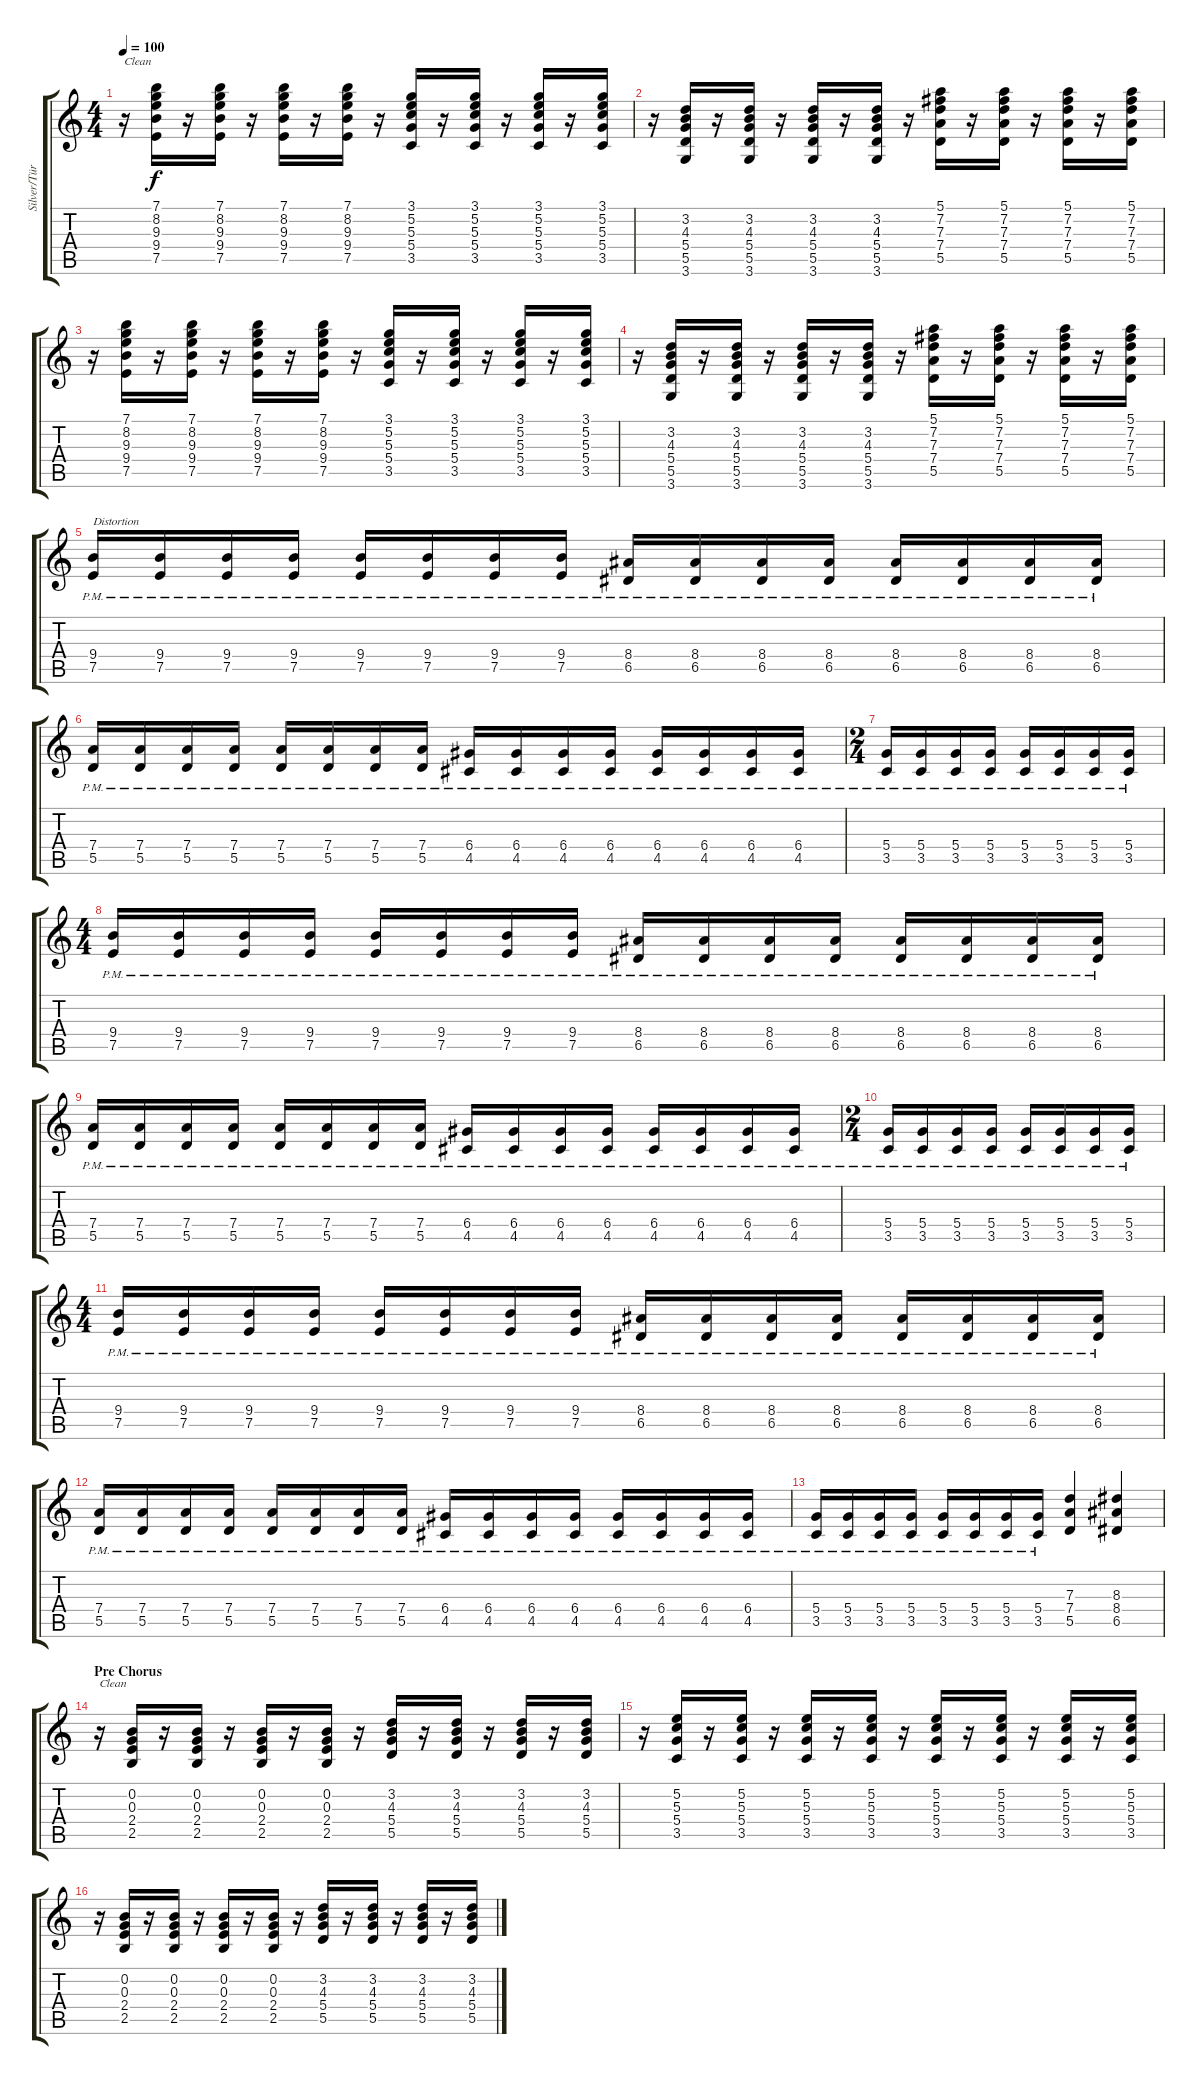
\track ("Silver/Türk" "Silver/Tür") {instrument distortionguitar}
\staff {score tabs}
\tuning (E4 B3 G3 D3 A2 E2) {hide}
\ts (4 4)
\tempo 100
\clef g2
\ks c
r.16{txt "Clean" dy f instrument electricguitarclean} (7.1 8.2 9.3 9.4 7.5).16 r.16 (7.1 8.2 9.3 9.4 7.5).16 r.16 (7.1 8.2 9.3 9.4 7.5).16 r.16 (7.1 8.2 9.3 9.4 7.5).16 r.16 (3.1 5.2 5.3 5.4 3.5).16 r.16 (3.1 5.2 5.3 5.4 3.5).16 r.16 (3.1 5.2 5.3 5.4 3.5).16 r.16 (3.1 5.2 5.3 5.4 3.5).16 |
r.16 (3.2 4.3 5.4 5.5 3.6).16 r.16 (3.2 4.3 5.4 5.5 3.6).16 r.16 (3.2 4.3 5.4 5.5 3.6).16 r.16 (3.2 4.3 5.4 5.5 3.6).16 r.16 (5.1 7.2 7.3 7.4 5.5).16 r.16 (5.1 7.2 7.3 7.4 5.5).16 r.16 (5.1 7.2 7.3 7.4 5.5).16 r.16 (5.1 7.2 7.3 7.4 5.5).16 |
r.16 (7.1 8.2 9.3 9.4 7.5).16 r.16 (7.1 8.2 9.3 9.4 7.5).16 r.16 (7.1 8.2 9.3 9.4 7.5).16 r.16 (7.1 8.2 9.3 9.4 7.5).16 r.16 (3.1 5.2 5.3 5.4 3.5).16 r.16 (3.1 5.2 5.3 5.4 3.5).16 r.16 (3.1 5.2 5.3 5.4 3.5).16 r.16 (3.1 5.2 5.3 5.4 3.5).16 |
r.16 (3.2 4.3 5.4 5.5 3.6).16 r.16 (3.2 4.3 5.4 5.5 3.6).16 r.16 (3.2 4.3 5.4 5.5 3.6).16 r.16 (3.2 4.3 5.4 5.5 3.6).16 r.16 (5.1 7.2 7.3 7.4 5.5).16 r.16 (5.1 7.2 7.3 7.4 5.5).16 r.16 (5.1 7.2 7.3 7.4 5.5).16 r.16 (5.1 7.2 7.3 7.4 5.5).16 |
(9.4{pm} 7.5{pm}).16{txt "Distortion" instrument distortionguitar} (9.4{pm} 7.5{pm}).16 (9.4{pm} 7.5{pm}).16 (9.4{pm} 7.5{pm}).16 (9.4{pm} 7.5{pm}).16 (9.4{pm} 7.5{pm}).16 (9.4{pm} 7.5{pm}).16 (9.4{pm} 7.5{pm}).16 (8.4{pm} 6.5{pm}).16 (8.4{pm} 6.5{pm}).16 (8.4{pm} 6.5{pm}).16 (8.4{pm} 6.5{pm}).16 (8.4{pm} 6.5{pm}).16 (8.4{pm} 6.5{pm}).16 (8.4{pm} 6.5{pm}).16 (8.4{pm} 6.5{pm}).16 |
(7.4{pm} 5.5{pm}).16 (7.4{pm} 5.5{pm}).16 (7.4{pm} 5.5{pm}).16 (7.4{pm} 5.5{pm}).16 (7.4{pm} 5.5{pm}).16 (7.4{pm} 5.5{pm}).16 (7.4{pm} 5.5{pm}).16 (7.4{pm} 5.5{pm}).16 (6.4{pm} 4.5{pm}).16 (6.4{pm} 4.5{pm}).16 (6.4{pm} 4.5{pm}).16 (6.4{pm} 4.5{pm}).16 (6.4{pm} 4.5{pm}).16 (6.4{pm} 4.5{pm}).16 (6.4{pm} 4.5{pm}).16 (6.4{pm} 4.5{pm}).16 |
\ts (2 4)
(5.4{pm} 3.5{pm}).16 (5.4{pm} 3.5{pm}).16 (5.4{pm} 3.5{pm}).16 (5.4{pm} 3.5{pm}).16 (5.4{pm} 3.5{pm}).16 (5.4{pm} 3.5{pm}).16 (5.4{pm} 3.5{pm}).16 (5.4{pm} 3.5{pm}).16 |
\ts (4 4)
(9.4{pm} 7.5{pm}).16 (9.4{pm} 7.5{pm}).16 (9.4{pm} 7.5{pm}).16 (9.4{pm} 7.5{pm}).16 (9.4{pm} 7.5{pm}).16 (9.4{pm} 7.5{pm}).16 (9.4{pm} 7.5{pm}).16 (9.4{pm} 7.5{pm}).16 (8.4{pm} 6.5{pm}).16 (8.4{pm} 6.5{pm}).16 (8.4{pm} 6.5{pm}).16 (8.4{pm} 6.5{pm}).16 (8.4{pm} 6.5{pm}).16 (8.4{pm} 6.5{pm}).16 (8.4{pm} 6.5{pm}).16 (8.4{pm} 6.5{pm}).16 |
(7.4{pm} 5.5{pm}).16 (7.4{pm} 5.5{pm}).16 (7.4{pm} 5.5{pm}).16 (7.4{pm} 5.5{pm}).16 (7.4{pm} 5.5{pm}).16 (7.4{pm} 5.5{pm}).16 (7.4{pm} 5.5{pm}).16 (7.4{pm} 5.5{pm}).16 (6.4{pm} 4.5{pm}).16 (6.4{pm} 4.5{pm}).16 (6.4{pm} 4.5{pm}).16 (6.4{pm} 4.5{pm}).16 (6.4{pm} 4.5{pm}).16 (6.4{pm} 4.5{pm}).16 (6.4{pm} 4.5{pm}).16 (6.4{pm} 4.5{pm}).16 |
\ts (2 4)
(5.4{pm} 3.5{pm}).16 (5.4{pm} 3.5{pm}).16 (5.4{pm} 3.5{pm}).16 (5.4{pm} 3.5{pm}).16 (5.4{pm} 3.5{pm}).16 (5.4{pm} 3.5{pm}).16 (5.4{pm} 3.5{pm}).16 (5.4{pm} 3.5{pm}).16 |
\ts (4 4)
(9.4{pm} 7.5{pm}).16 (9.4{pm} 7.5{pm}).16 (9.4{pm} 7.5{pm}).16 (9.4{pm} 7.5{pm}).16 (9.4{pm} 7.5{pm}).16 (9.4{pm} 7.5{pm}).16 (9.4{pm} 7.5{pm}).16 (9.4{pm} 7.5{pm}).16 (8.4{pm} 6.5{pm}).16 (8.4{pm} 6.5{pm}).16 (8.4{pm} 6.5{pm}).16 (8.4{pm} 6.5{pm}).16 (8.4{pm} 6.5{pm}).16 (8.4{pm} 6.5{pm}).16 (8.4{pm} 6.5{pm}).16 (8.4{pm} 6.5{pm}).16 |
(7.4{pm} 5.5{pm}).16 (7.4{pm} 5.5{pm}).16 (7.4{pm} 5.5{pm}).16 (7.4{pm} 5.5{pm}).16 (7.4{pm} 5.5{pm}).16 (7.4{pm} 5.5{pm}).16 (7.4{pm} 5.5{pm}).16 (7.4{pm} 5.5{pm}).16 (6.4{pm} 4.5{pm}).16 (6.4{pm} 4.5{pm}).16 (6.4{pm} 4.5{pm}).16 (6.4{pm} 4.5{pm}).16 (6.4{pm} 4.5{pm}).16 (6.4{pm} 4.5{pm}).16 (6.4{pm} 4.5{pm}).16 (6.4{pm} 4.5{pm}).16 |
(5.4{pm} 3.5{pm}).16 (5.4{pm} 3.5{pm}).16 (5.4{pm} 3.5{pm}).16 (5.4{pm} 3.5{pm}).16 (5.4{pm} 3.5{pm}).16 (5.4{pm} 3.5{pm}).16 (5.4{pm} 3.5{pm}).16 (5.4{pm} 3.5{pm}).16 (7.3 7.4 5.5).4 (8.3 8.4 6.5).4 |
\section ("" "Pre Chorus")
r.16{txt "Clean" instrument electricguitarclean} (0.2 0.3 2.4 2.5).16 r.16 (0.2 0.3 2.4 2.5).16 r.16 (0.2 0.3 2.4 2.5).16 r.16 (0.2 0.3 2.4 2.5).16 r.16 (3.2 4.3 5.4 5.5).16 r.16 (3.2 4.3 5.4 5.5).16 r.16 (3.2 4.3 5.4 5.5).16 r.16 (3.2 4.3 5.4 5.5).16 |
r.16 (5.2 5.3 5.4 3.5).16 r.16 (5.2 5.3 5.4 3.5).16 r.16 (5.2 5.3 5.4 3.5).16 r.16 (5.2 5.3 5.4 3.5).16 r.16 (5.2 5.3 5.4 3.5).16 r.16 (5.2 5.3 5.4 3.5).16 r.16 (5.2 5.3 5.4 3.5).16 r.16 (5.2 5.3 5.4 3.5).16 |
r.16 (0.2 0.3 2.4 2.5).16 r.16 (0.2 0.3 2.4 2.5).16 r.16 (0.2 0.3 2.4 2.5).16 r.16 (0.2 0.3 2.4 2.5).16 r.16 (3.2 4.3 5.4 5.5).16 r.16 (3.2 4.3 5.4 5.5).16 r.16 (3.2 4.3 5.4 5.5).16 r.16 (3.2 4.3 5.4 5.5).16
